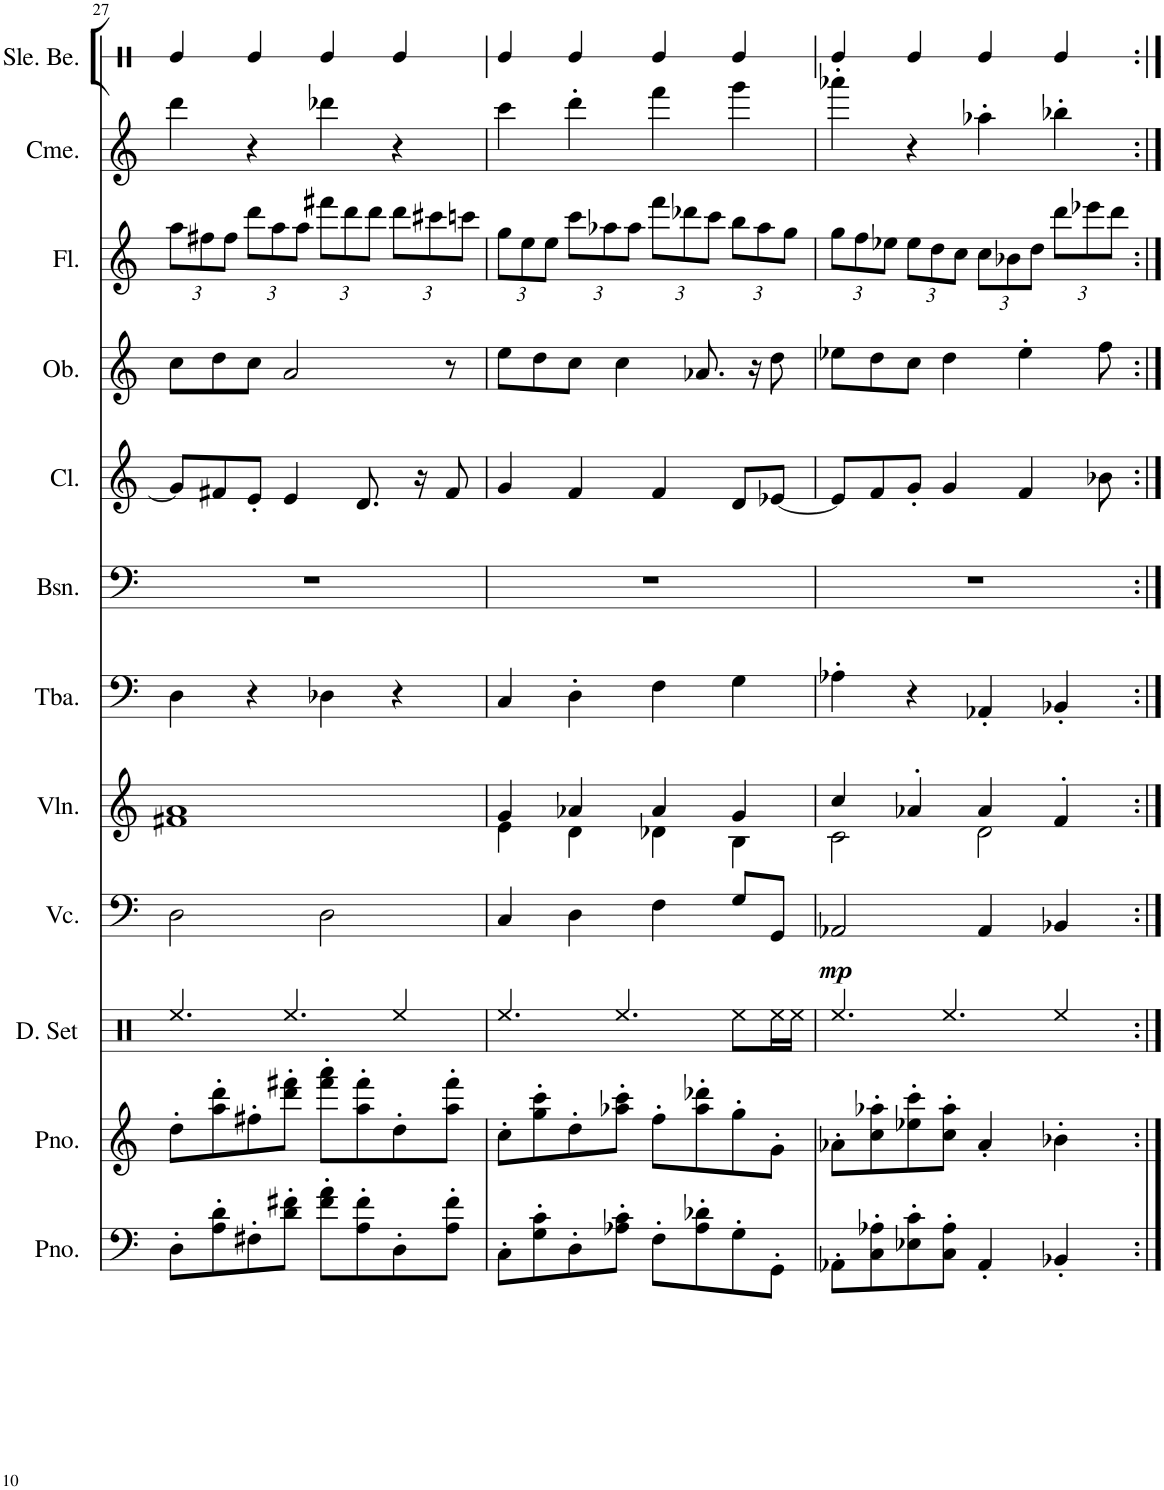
**kern	**kern	**kern	**kern	**dynam	**kern	**kern	**kern	**kern	**kern	**kern	**kern	**kern
*part12	*part11	*part10	*part9	*part9	*part8	*part7	*part6	*part5	*part4	*part3	*part2	*part1
*staff12	*staff11	*staff10	*staff9	*staff9	*staff8	*staff7	*staff6	*staff5	*staff4	*staff3	*staff2	*staff1
*I"Piano	*I"Piano	*I"Drumset	*I"Violoncello	*	*I"Violin	*I"Tuba	*I"Bassoon	*I"Clarinet	*I"Oboe	*I"Flute	*I"Chimes	*I"Sleigh Bells
*I'Pno.	*I'Pno.	*I'D. Set	*I'Vc.	*	*I'Vln.	*I'Tba.	*I'Bsn.	*I'Cl.	*I'Ob.	*I'Fl.	*I'Cme.	*I'Sle. Be.
!!LO:PB:g=z
*clefF4	*clefG2	*clefX	*clefF4	*	*clefG2	*clefF4	*clefF4	*clefG2	*clefG2	*clefG2	*clefG2	*clefX
*	*	*	*	*	*	*	*	*ITrd1c2	*	*	*	*
*k[]	*k[]	*k[]	*k[]	*	*k[]	*k[]	*k[]	*k[]	*k[]	*k[]	*k[]	*k[]
*M4/4	*M4/4	*M4/4	*M4/4	*	*M4/4	*M4/4	*M4/4	*M4/4	*M4/4	*M4/4	*M4/4	*M4/4
*	*	*	*	*	*	*	*	*	*	*Xbrackettup	*	*
=27	=27	=27	=27	=27	=27	=27	=27	=27	=27	=27	=27	=27
8D'\L	8dd'\L	4.Ree/	2D\	.	1f#X 1a	4D\	1r	8g/L]	8cc\L	12aa\L	4ddd\	4Re/
.	.	.	.	.	.	.	.	.	.	12ff#X\	.	.
8A\' 8d\'	8aa\' 8ddd\'	.	.	.	.	.	.	8f#X/	8dd\	.	.	.
.	.	.	.	.	.	.	.	.	.	12ff#\J	.	.
8F#X'\	8ff#X'\	.	.	.	.	4r	.	8e'/J	8cc\J	12ddd\L	4r	4Re/
.	.	.	.	.	.	.	.	.	.	12aa\	.	.
8d\' 8f#X\'J	8ddd\' 8fff#X\'J	4.Ree/	.	.	.	.	.	4e/	2a/	.	.	.
.	.	.	.	.	.	.	.	.	.	12aa\J	.	.
8f#\' 8a\'L	8fff#\' 8aaa\'L	.	2D\	.	.	4D-X\	.	.	.	12fff#X\L	4ddd-X\	4Re/
.	.	.	.	.	.	.	.	.	.	12ddd\	.	.
8A\' 8f#\'	8aa\' 8fff#\'	.	.	.	.	.	.	8.d/	.	.	.	.
.	.	.	.	.	.	.	.	.	.	12ddd\J	.	.
8D'\	8dd'\	4Ree/	.	.	.	4r	.	.	.	12ddd\L	4r	4Re/
.	.	.	.	.	.	.	.	16r	.	.	.	.
.	.	.	.	.	.	.	.	.	.	12ccc#X\	.	.
8A\' 8f#\'J	8aa\' 8fff#\'J	.	.	.	.	.	.	8f#/	8r	.	.	.
.	.	.	.	.	.	.	.	.	.	12cccn\J	.	.
=28	=28	=28	=28	=28	=28	=28	=28	=28	=28	=28	=28	=28
*	*	*	*	*	*^	*	*	*	*	*	*	*
8C'\L	8cc'\L	4.Ree/	4C/	.	4g/	4e\	4C/	1r	4g/	8ee\L	12gg\L	4ccc\	4Re/
.	.	.	.	.	.	.	.	.	.	.	12ee\	.	.
8G\' 8c\'	8gg\' 8ccc\'	.	.	.	.	.	.	.	.	8dd\	.	.	.
.	.	.	.	.	.	.	.	.	.	.	12ee\J	.	.
8D'\	8dd'\	.	4D\	.	4a-X/	4d\	4D'\	.	4f/	8cc\J	12ccc\L	4ddd'\	4Re/
.	.	.	.	.	.	.	.	.	.	.	12aa-X\	.	.
8A-X\' 8c\'J	8aa-X\' 8ccc\'J	4.Ree/	.	.	.	.	.	.	.	4cc\	.	.	.
.	.	.	.	.	.	.	.	.	.	.	12aa-\J	.	.
8F'\L	8ff'\L	.	4F\	.	4a-/	4d-X\	4F\	.	4f/	.	12fff\L	4fff\	4Re/
.	.	.	.	.	.	.	.	.	.	.	12ddd-X\	.	.
8A-\' 8d-X\'	8aa-\' 8ddd-X\'	.	.	.	.	.	.	.	.	8.a-X/	.	.	.
.	.	.	.	.	.	.	.	.	.	.	12ccc\J	.	.
8G'\	8gg'\	8Ree\L	8G/L	.	4g/	4B\	4G\	.	8d/L	.	12bb\L	4ggg\	4Re/
.	.	.	.	.	.	.	.	.	.	16r	.	.	.
.	.	.	.	.	.	.	.	.	.	.	12aa-\	.	.
8GG'\J	8g'\J	16Ree\L	8GG/J	.	.	.	.	.	[8e-X/J	8dd\	.	.	.
.	.	.	.	.	.	.	.	.	.	.	12gg\J	.	.
.	.	16Ree\JJ	.	.	.	.	.	.	.	.	.	.	.
=29	=29	=29	=29	=29	=29	=29	=29	=29	=29	=29	=29	=29	=29
!	!	!	!	!LO:DY:b	!	!	!	!	!	!	!	!	!
8AA-X'\L	8a-X'\L	4.Ree/	2AA-X/	mp	4cc/	2c\	4A-X'\	1r	8e-/L]	8ee-X\L	12gg\L	4aaa-X'\	4Re/
.	.	.	.	.	.	.	.	.	.	.	12ff\	.	.
8C\' 8A-X\'	8cc\' 8aa-X\'	.	.	.	.	.	.	.	8f/	8dd\	.	.	.
.	.	.	.	.	.	.	.	.	.	.	12ee-X\J	.	.
8E-X\' 8c\'	8ee-X\' 8ccc\'	.	.	.	4a-X'/	.	4r	.	8g'/J	8cc\J	12ee-\L	4r	4Re/
.	.	.	.	.	.	.	.	.	.	.	12dd\	.	.
8C\' 8A-\'J	8cc\' 8aa-\'J	4.Ree/	.	.	.	.	.	.	4g/	4dd\	.	.	.
.	.	.	.	.	.	.	.	.	.	.	12cc\J	.	.
4AA-'/	4a-'/	.	4AA-/	.	4a-/	2d\	4AA-X'/	.	.	.	12cc\L	4aa-X'\	4Re/
.	.	.	.	.	.	.	.	.	.	.	12b-X\	.	.
.	.	.	.	.	.	.	.	.	4f/	4ee-'\	.	.	.
.	.	.	.	.	.	.	.	.	.	.	12dd\J	.	.
4BB-X'/	4b-X'\	4Ree/	4BB-X/	.	4f'/	.	4BB-X'/	.	.	.	12ddd\L	4bb-X'\	4Re/
.	.	.	.	.	.	.	.	.	.	.	12eee-X\	.	.
.	.	.	.	.	.	.	.	.	8b-X\	8ff\	.	.	.
.	.	.	.	.	.	.	.	.	.	.	12ddd\J	.	.
*	*	*	*	*	*v	*v	*	*	*	*	*	*	*
=:|!	=:|!	=:|!	=:|!	=:|!	=:|!	=:|!	=:|!	=:|!	=:|!	=:|!	=:|!	=:|!
*-	*-	*-	*-	*-	*-	*-	*-	*-	*-	*-	*-	*-
